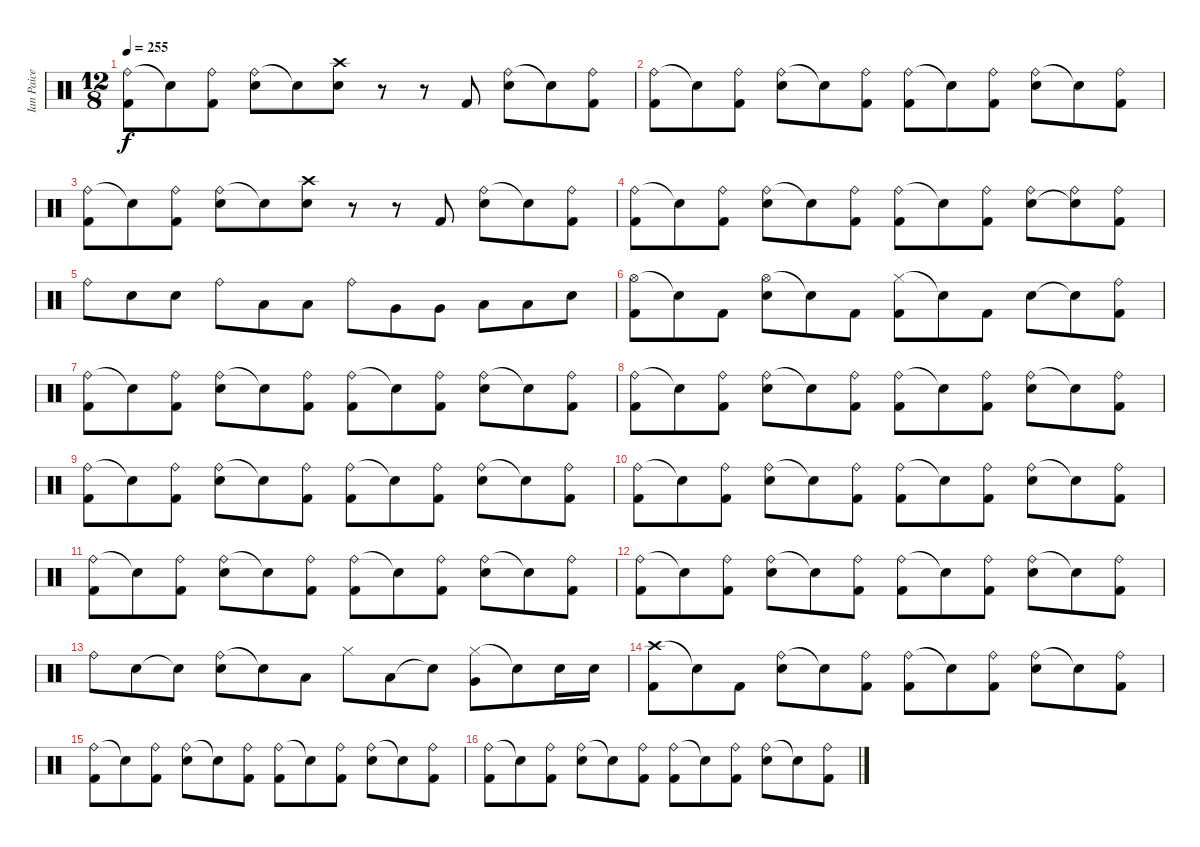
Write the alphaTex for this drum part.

\track ("Ian Paice" "Ian Paice") {instrument percussion}
\staff {score}
\articulation defaults
\ts (12 8)
\tempo 255
\clef neutral
\ks c
("Ride (bell)" "Kick (hit) 2").8{dy f} "Snare (hit)"{t}.8 ("Ride (bell)" "Kick (hit) 2").8 ("Ride (bell)" "Electric Snare (hit)").8 "Snare (hit)"{t}.8 ("Crash high (hit)" "Electric Snare (hit)").8 r.8 r.8 "Kick (hit) 2".8 ("Ride (bell)" "Electric Snare (hit)").8 "Snare (hit)"{t}.8 ("Ride (bell)" "Kick (hit) 2").8 |
("Ride (bell)" "Kick (hit) 2").8 "Snare (hit)"{t}.8 ("Ride (bell)" "Kick (hit) 2").8 ("Ride (bell)" "Electric Snare (hit)").8 "Snare (hit)"{t}.8 ("Ride (bell)" "Kick (hit) 2").8 ("Ride (bell)" "Kick (hit) 2").8 "Snare (hit)"{t}.8 ("Ride (bell)" "Kick (hit) 2").8 ("Ride (bell)" "Electric Snare (hit)").8 "Snare (hit)"{t}.8 ("Ride (bell)" "Kick (hit) 2").8 |
("Ride (bell)" "Kick (hit) 2").8 "Snare (hit)"{t}.8 ("Ride (bell)" "Kick (hit) 2").8 ("Ride (bell)" "Electric Snare (hit)").8 "Snare (hit)"{t}.8 ("Crash high (hit)" "Electric Snare (hit)").8 r.8 r.8 "Kick (hit) 2".8 ("Ride (bell)" "Electric Snare (hit)").8 "Snare (hit)"{t}.8 ("Ride (bell)" "Kick (hit) 2").8 |
("Ride (bell)" "Kick (hit) 2").8 "Snare (hit)"{t}.8 ("Ride (bell)" "Kick (hit) 2").8 ("Ride (bell)" "Electric Snare (hit)").8 "Snare (hit)"{t}.8 ("Ride (bell)" "Kick (hit) 2").8 ("Ride (bell)" "Kick (hit) 2").8 "Snare (hit)"{t}.8 ("Ride (bell)" "Kick (hit) 2").8 ("Ride (bell)" "Electric Snare (hit)").8 ("Ride (bell)" "Snare (hit)"{t}).8 ("Ride (bell)" "Kick (hit) 2").8 |
"Ride (bell)".8 "Electric Snare (hit)".8 "Electric Snare (hit)".8 "Ride (bell)".8 "Low Tom (hit)".8 "Low Tom (hit)".8 "Ride (bell)".8 "Very Low Tom (hit)".8 "Very Low Tom (hit)".8 "Low Floor Tom (hit)".8 "Low Floor Tom (hit)".8 "Electric Snare (hit)".8 |
("Hi-Hat (open)" "Kick (hit) 2").8 "Snare (hit)"{t}.8 "Kick (hit) 2".8 ("Hi-Hat (open)" "Electric Snare (hit)").8 "Snare (hit)"{t}.8 "Kick (hit) 2".8 ("Hi-Hat (closed)" "Kick (hit) 2").8 "Snare (hit)"{t}.8 "Kick (hit) 2".8 "Electric Snare (hit)".8 "Snare (hit)"{t}.8 ("Ride (bell)" "Kick (hit) 2").8 |
("Ride (bell)" "Kick (hit) 2").8 "Snare (hit)"{t}.8 ("Ride (bell)" "Kick (hit) 2").8 ("Ride (bell)" "Electric Snare (hit)").8 "Snare (hit)"{t}.8 ("Ride (bell)" "Kick (hit) 2").8 ("Ride (bell)" "Kick (hit) 2").8 "Snare (hit)"{t}.8 ("Ride (bell)" "Kick (hit) 2").8 ("Ride (bell)" "Electric Snare (hit)").8 "Snare (hit)"{t}.8 ("Ride (bell)" "Kick (hit) 2").8 |
("Ride (bell)" "Kick (hit) 2").8 "Snare (hit)"{t}.8 ("Ride (bell)" "Kick (hit) 2").8 ("Ride (bell)" "Electric Snare (hit)").8 "Snare (hit)"{t}.8 ("Ride (bell)" "Kick (hit) 2").8 ("Ride (bell)" "Kick (hit) 2").8 "Snare (hit)"{t}.8 ("Ride (bell)" "Kick (hit) 2").8 ("Ride (bell)" "Electric Snare (hit)").8 "Snare (hit)"{t}.8 ("Ride (bell)" "Kick (hit) 2").8 |
("Ride (bell)" "Kick (hit) 2").8 "Snare (hit)"{t}.8 ("Ride (bell)" "Kick (hit) 2").8 ("Ride (bell)" "Electric Snare (hit)").8 "Snare (hit)"{t}.8 ("Ride (bell)" "Kick (hit) 2").8 ("Ride (bell)" "Kick (hit) 2").8 "Snare (hit)"{t}.8 ("Ride (bell)" "Kick (hit) 2").8 ("Ride (bell)" "Electric Snare (hit)").8 "Snare (hit)"{t}.8 ("Ride (bell)" "Kick (hit) 2").8 |
("Ride (bell)" "Kick (hit) 2").8 "Snare (hit)"{t}.8 ("Ride (bell)" "Kick (hit) 2").8 ("Ride (bell)" "Electric Snare (hit)").8 "Snare (hit)"{t}.8 ("Ride (bell)" "Kick (hit) 2").8 ("Ride (bell)" "Kick (hit) 2").8 "Snare (hit)"{t}.8 ("Ride (bell)" "Kick (hit) 2").8 ("Ride (bell)" "Electric Snare (hit)").8 "Snare (hit)"{t}.8 ("Ride (bell)" "Kick (hit) 2").8 |
("Ride (bell)" "Kick (hit) 2").8 "Snare (hit)"{t}.8 ("Ride (bell)" "Kick (hit) 2").8 ("Ride (bell)" "Electric Snare (hit)").8 "Snare (hit)"{t}.8 ("Ride (bell)" "Kick (hit) 2").8 ("Ride (bell)" "Kick (hit) 2").8 "Snare (hit)"{t}.8 ("Ride (bell)" "Kick (hit) 2").8 ("Ride (bell)" "Electric Snare (hit)").8 "Snare (hit)"{t}.8 ("Ride (bell)" "Kick (hit) 2").8 |
("Ride (bell)" "Kick (hit) 2").8 "Snare (hit)"{t}.8 ("Ride (bell)" "Kick (hit) 2").8 ("Ride (bell)" "Electric Snare (hit)").8 "Snare (hit)"{t}.8 ("Ride (bell)" "Kick (hit) 2").8 ("Ride (bell)" "Kick (hit) 2").8 "Snare (hit)"{t}.8 ("Ride (bell)" "Kick (hit) 2").8 ("Ride (bell)" "Electric Snare (hit)").8 "Snare (hit)"{t}.8 ("Ride (bell)" "Kick (hit) 2").8 |
"Ride (bell)".8 "Electric Snare (hit)".8 "Snare (hit)"{t}.8 ("Ride (bell)" "Electric Snare (hit)").8 "Snare (hit)"{t}.8 "Low Tom (hit)".8 "Hi-Hat (closed)".8 "Low Tom (hit)".8 "Snare (hit)"{t}.8 ("Hi-Hat (closed)" "Very Low Tom (hit)").8 "Snare (hit)"{t}.8 "Electric Snare (hit)".16 "Electric Snare (hit)".16 |
("Crash high (hit)" "Kick (hit) 2").8 "Snare (hit)"{t}.8 "Kick (hit) 2".8 ("Ride (bell)" "Electric Snare (hit)").8 "Snare (hit)"{t}.8 ("Ride (bell)" "Kick (hit) 2").8 ("Ride (bell)" "Kick (hit) 2").8 "Snare (hit)"{t}.8 ("Ride (bell)" "Kick (hit) 2").8 ("Ride (bell)" "Electric Snare (hit)").8 "Snare (hit)"{t}.8 ("Ride (bell)" "Kick (hit) 2").8 |
("Ride (bell)" "Kick (hit) 2").8 "Snare (hit)"{t}.8 ("Ride (bell)" "Kick (hit) 2").8 ("Ride (bell)" "Electric Snare (hit)").8 "Snare (hit)"{t}.8 ("Ride (bell)" "Kick (hit) 2").8 ("Ride (bell)" "Kick (hit) 2").8 "Snare (hit)"{t}.8 ("Ride (bell)" "Kick (hit) 2").8 ("Ride (bell)" "Electric Snare (hit)").8 "Snare (hit)"{t}.8 ("Ride (bell)" "Kick (hit) 2").8 |
("Ride (bell)" "Kick (hit) 2").8 "Snare (hit)"{t}.8 ("Ride (bell)" "Kick (hit) 2").8 ("Ride (bell)" "Electric Snare (hit)").8 "Snare (hit)"{t}.8 ("Ride (bell)" "Kick (hit) 2").8 ("Ride (bell)" "Kick (hit) 2").8 "Snare (hit)"{t}.8 ("Ride (bell)" "Kick (hit) 2").8 ("Ride (bell)" "Electric Snare (hit)").8 "Snare (hit)"{t}.8 ("Ride (bell)" "Kick (hit) 2").8
